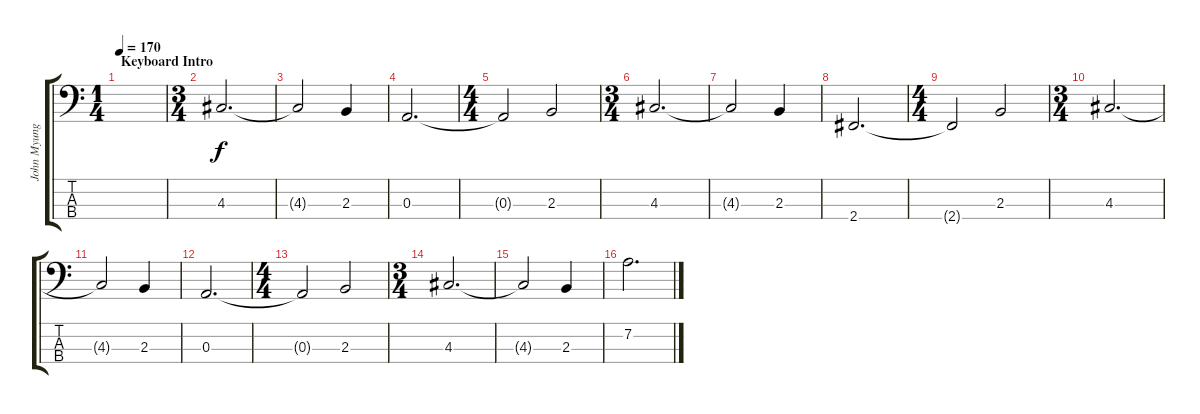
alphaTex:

\track ("John Myung Bass Guitar" "John Myung") {instrument electricbassfinger}
\staff {score tabs}
\tuning (G2 D2 A1 E1) {hide}
\ts (1 4)
\section ("" "Keyboard Intro")
\tempo 170
\clef f4
\ks c
|
\ts (3 4)
4.3.2{d} |
4.3{t}.2 2.3.4 |
0.3.2{d} |
\ts (4 4)
0.3{t}.2 2.3.2 |
\ts (3 4)
4.3.2{d} |
4.3{t}.2 2.3.4 |
2.4.2{d} |
\ts (4 4)
2.4{t}.2 2.3.2 |
\ts (3 4)
4.3.2{d} |
4.3{t}.2 2.3.4 |
0.3.2{d} |
\ts (4 4)
0.3{t}.2 2.3.2 |
\ts (3 4)
4.3.2{d} |
4.3{t}.2 2.3.4 |
7.2.2{d}
